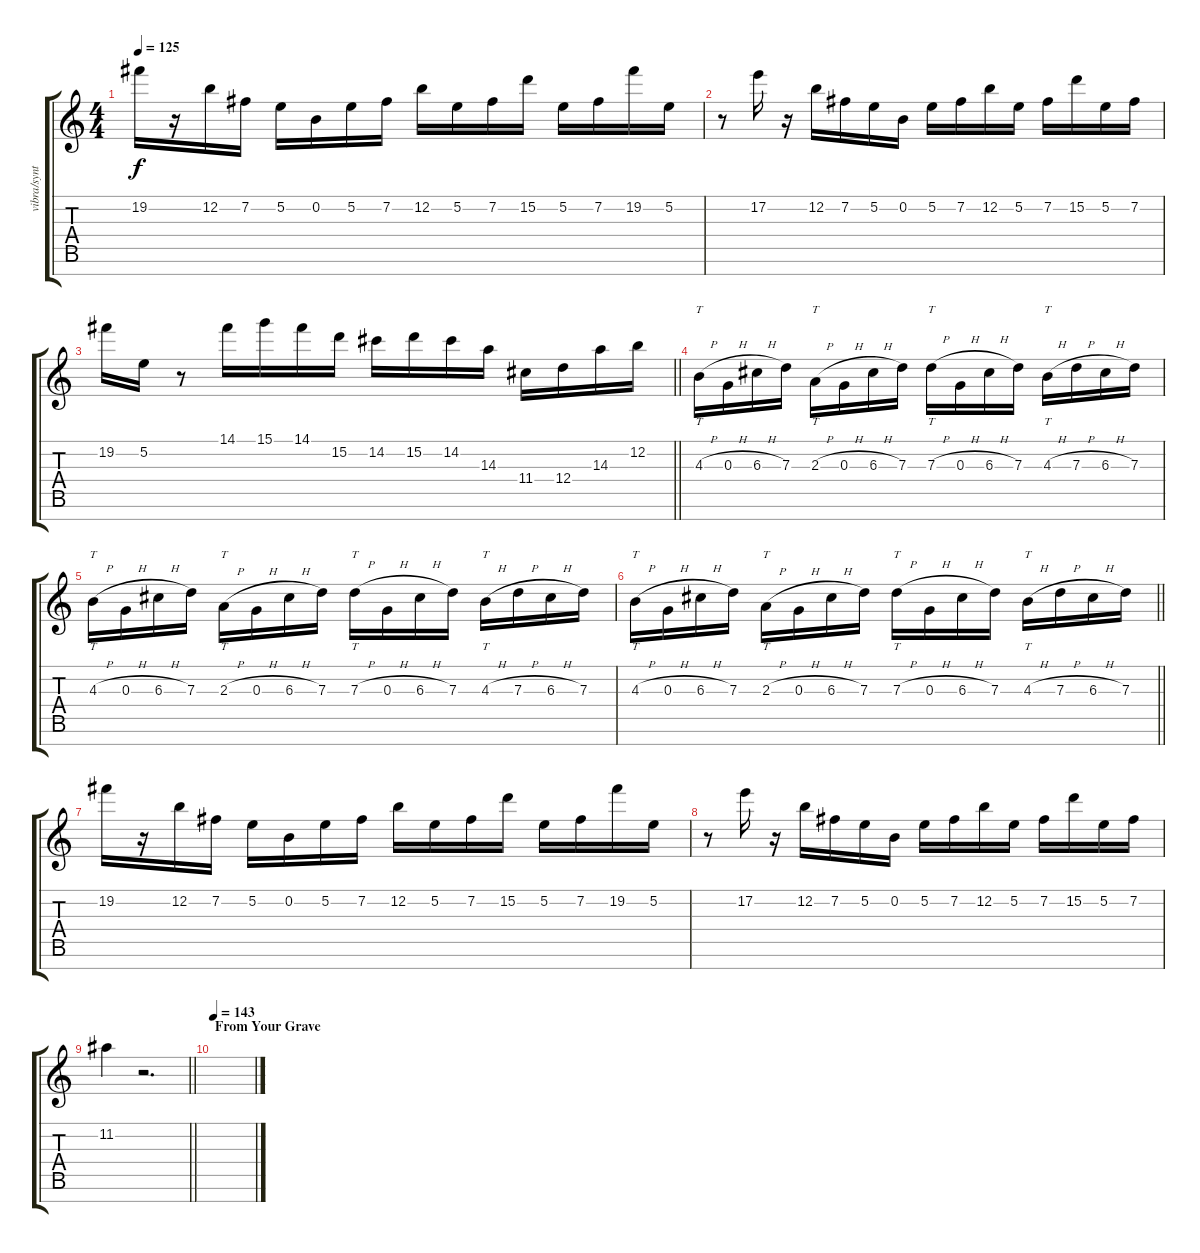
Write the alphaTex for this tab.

\track ("vibra/synth" "vibra/synt") {instrument acousticguitarsteel}
\staff {score tabs}
\tuning (E4 B3 G3 D3 A2 E2 B1) {hide}
\ts (4 4)
\tempo 125
\clef g2
\ks c
19.2.16{dy f} r.16 12.2.16 7.2.16 5.2.16 0.2.16 5.2.16 7.2.16 12.2.16 5.2.16 7.2.16 15.2.16 5.2.16 7.2.16 19.2.16 5.2.16 |
r.8 17.2.16 r.16 12.2.16 7.2.16 5.2.16 0.2.16 5.2.16 7.2.16 12.2.16 5.2.16 7.2.16 15.2.16 5.2.16 7.2.16 |
\barLineRight lightlight
19.2.16 5.2.16 r.8 14.1.16 15.1.16 14.1.16 15.2.16 14.2.16 15.2.16 14.2.16 14.3.16 11.4.16 12.4.16 14.3.16 12.2.16 |
4.3{h}.16{tt volume 14} 0.3{h}.16 6.3{h}.16 7.3.16 2.3{h}.16{tt} 0.3{h}.16 6.3{h}.16 7.3.16 7.3{h}.16{tt} 0.3{h}.16 6.3{h}.16 7.3.16 4.3{h}.16{tt} 7.3{h}.16 6.3{h}.16 7.3.16 |
4.3{h}.16{tt} 0.3{h}.16 6.3{h}.16 7.3.16 2.3{h}.16{tt} 0.3{h}.16 6.3{h}.16 7.3.16 7.3{h}.16{tt} 0.3{h}.16 6.3{h}.16 7.3.16 4.3{h}.16{tt} 7.3{h}.16 6.3{h}.16 7.3.16 |
\barLineRight lightlight
4.3{h}.16{tt} 0.3{h}.16 6.3{h}.16 7.3.16 2.3{h}.16{tt} 0.3{h}.16 6.3{h}.16 7.3.16 7.3{h}.16{tt} 0.3{h}.16 6.3{h}.16 7.3.16 4.3{h}.16{tt} 7.3{h}.16 6.3{h}.16 7.3.16 |
19.2.16 r.16 12.2.16 7.2.16 5.2.16 0.2.16 5.2.16 7.2.16 12.2.16 5.2.16 7.2.16 15.2.16 5.2.16 7.2.16 19.2.16 5.2.16 |
r.8 17.2.16 r.16 12.2.16 7.2.16 5.2.16 0.2.16 5.2.16 7.2.16 12.2.16 5.2.16 7.2.16 15.2.16 5.2.16 7.2.16 |
\barLineRight lightlight
11.2.4 r.2{d} |
\section ("" "From Your Grave")
\tempo 143
